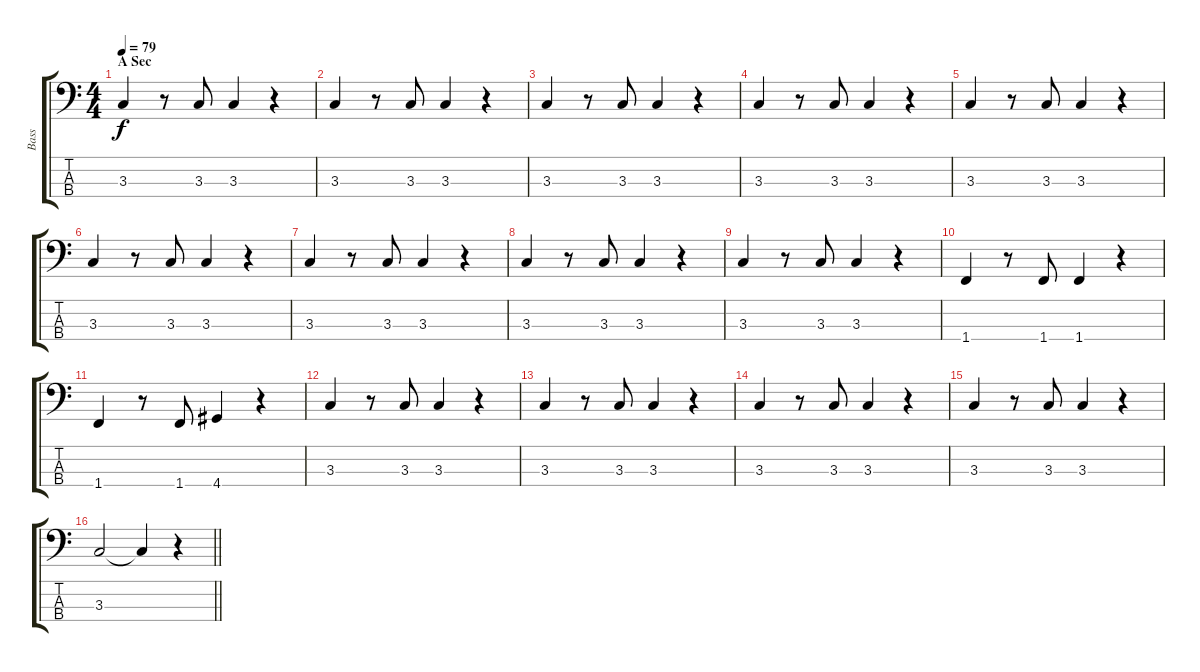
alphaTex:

\track ("Bass" "Bass") {instrument electricbassfinger}
\staff {score tabs}
\tuning (G2 D2 A1 E1) {hide}
\ts (4 4)
\section ("" "A Sec")
\tempo 79
\clef f4
\ks c
3.3.4{dy f instrument electricbassfinger} r.8 3.3.8 3.3.4 r.4 |
3.3.4 r.8 3.3.8 3.3.4 r.4 |
3.3.4 r.8 3.3.8 3.3.4 r.4 |
3.3.4 r.8 3.3.8 3.3.4{txt ""} r.4 |
3.3.4 r.8 3.3.8 3.3.4 r.4 |
3.3.4 r.8 3.3.8 3.3.4 r.4 |
3.3.4 r.8 3.3.8 3.3.4 r.4 |
3.3.4 r.8 3.3.8 3.3.4 r.4 |
3.3.4 r.8 3.3.8 3.3.4 r.4 |
1.4.4 r.8 1.4.8 1.4.4 r.4 |
1.4.4 r.8 1.4.8 4.4.4 r.4 |
3.3.4 r.8 3.3.8 3.3.4 r.4 |
3.3.4 r.8 3.3.8 3.3.4 r.4 |
3.3.4 r.8 3.3.8 3.3.4 r.4 |
3.3.4 r.8 3.3.8 3.3.4 r.4 |
\barLineRight lightlight
3.3.2 3.3{t}.4 r.4
